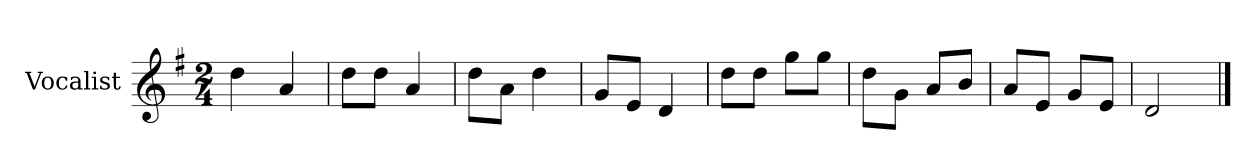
**kern
*part1
*staff1
*I"Vocalist
*k[f#]
*G:
*M2/4
=
4dd
4a
=1
8ddL
8ddJ
4a
=2
8ddL
8aJ
4dd
=3
8gL
8eJ
4d
=4
8ddL
8ddJ
8ggL
8ggJ
=5
8ddL
8gJ
8aL
8bJ
=6
8aL
8eJ
8gL
8eJ
=7
2d
==
*-
